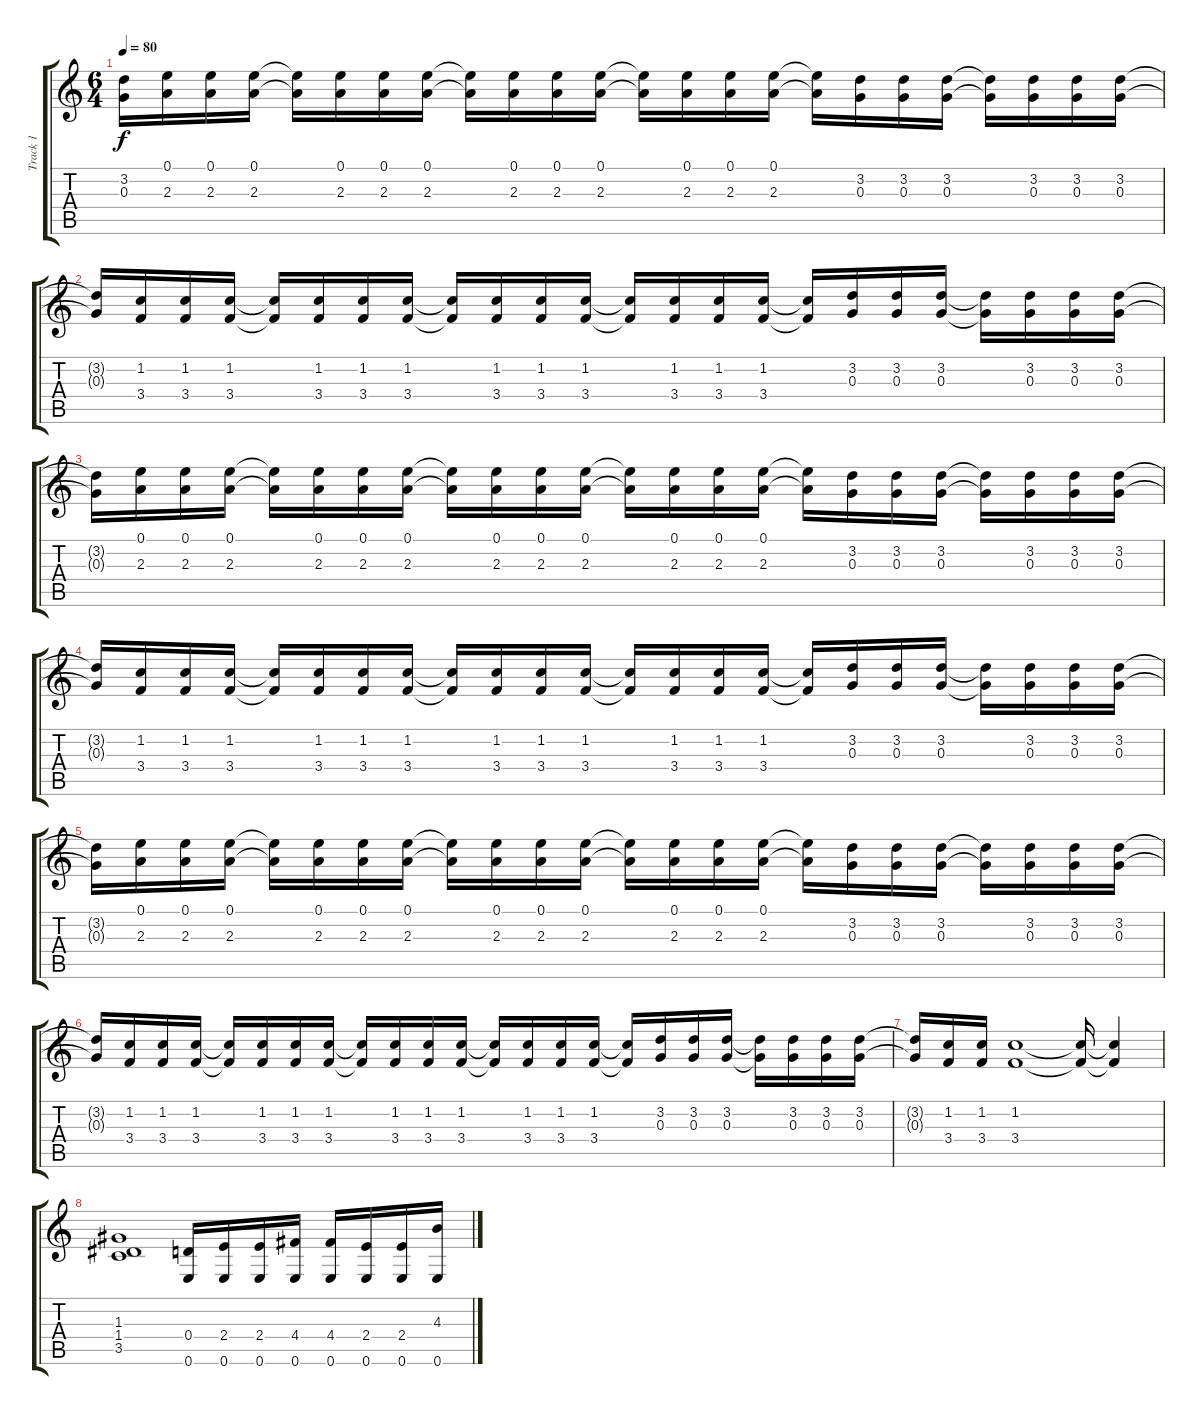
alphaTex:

\track ("Track 1" "Track 1") {instrument acousticguitarsteel}
\staff {score tabs}
\tuning (E4 B3 G3 D3 A2 E2) {hide}
\ts (6 4)
\tempo 80
\clef g2
\ks c
(3.2{t} 0.3{t}).16{dy f} (0.1 2.3).16 (0.1 2.3).16 (0.1 2.3).16 (0.1{t} 2.3{t}).16 (0.1 2.3).16 (0.1 2.3).16 (0.1 2.3).16 (0.1{t} 2.3{t}).16 (0.1 2.3).16 (0.1 2.3).16 (0.1 2.3).16 (0.1{t} 2.3{t}).16 (0.1 2.3).16 (0.1 2.3).16 (0.1 2.3).16 (0.1{t} 2.3{t}).16 (3.2 0.3).16 (3.2 0.3).16 (3.2 0.3).16 (3.2{t} 0.3{t}).16 (3.2 0.3).16 (3.2 0.3).16 (3.2 0.3).16 |
(3.2{t} 0.3{t}).16 (1.2 3.4).16 (1.2 3.4).16 (1.2 3.4).16 (1.2{t} 3.4{t}).16 (1.2 3.4).16 (1.2 3.4).16 (1.2 3.4).16 (1.2{t} 3.4{t}).16 (1.2 3.4).16 (1.2 3.4).16 (1.2 3.4).16 (1.2{t} 3.4{t}).16 (1.2 3.4).16 (1.2 3.4).16 (1.2 3.4).16 (1.2{t} 3.4{t}).16 (3.2 0.3).16 (3.2 0.3).16 (3.2 0.3).16 (3.2{t} 0.3{t}).16 (3.2 0.3).16 (3.2 0.3).16 (3.2 0.3).16 |
(3.2{t} 0.3{t}).16 (0.1 2.3).16 (0.1 2.3).16 (0.1 2.3).16 (0.1{t} 2.3{t}).16 (0.1 2.3).16 (0.1 2.3).16 (0.1 2.3).16 (0.1{t} 2.3{t}).16 (0.1 2.3).16 (0.1 2.3).16 (0.1 2.3).16 (0.1{t} 2.3{t}).16 (0.1 2.3).16 (0.1 2.3).16 (0.1 2.3).16 (0.1{t} 2.3{t}).16 (3.2 0.3).16 (3.2 0.3).16 (3.2 0.3).16 (3.2{t} 0.3{t}).16 (3.2 0.3).16 (3.2 0.3).16 (3.2 0.3).16 |
(3.2{t} 0.3{t}).16 (1.2 3.4).16 (1.2 3.4).16 (1.2 3.4).16 (1.2{t} 3.4{t}).16 (1.2 3.4).16 (1.2 3.4).16 (1.2 3.4).16 (1.2{t} 3.4{t}).16 (1.2 3.4).16 (1.2 3.4).16 (1.2 3.4).16 (1.2{t} 3.4{t}).16 (1.2 3.4).16 (1.2 3.4).16 (1.2 3.4).16 (1.2{t} 3.4{t}).16 (3.2 0.3).16 (3.2 0.3).16 (3.2 0.3).16 (3.2{t} 0.3{t}).16 (3.2 0.3).16 (3.2 0.3).16 (3.2 0.3).16 |
(3.2{t} 0.3{t}).16 (0.1 2.3).16 (0.1 2.3).16 (0.1 2.3).16 (0.1{t} 2.3{t}).16 (0.1 2.3).16 (0.1 2.3).16 (0.1 2.3).16 (0.1{t} 2.3{t}).16 (0.1 2.3).16 (0.1 2.3).16 (0.1 2.3).16 (0.1{t} 2.3{t}).16 (0.1 2.3).16 (0.1 2.3).16 (0.1 2.3).16 (0.1{t} 2.3{t}).16 (3.2 0.3).16 (3.2 0.3).16 (3.2 0.3).16 (3.2{t} 0.3{t}).16 (3.2 0.3).16 (3.2 0.3).16 (3.2 0.3).16 |
(3.2{t} 0.3{t}).16 (1.2 3.4).16 (1.2 3.4).16 (1.2 3.4).16 (1.2{t} 3.4{t}).16 (1.2 3.4).16 (1.2 3.4).16 (1.2 3.4).16 (1.2{t} 3.4{t}).16 (1.2 3.4).16 (1.2 3.4).16 (1.2 3.4).16 (1.2{t} 3.4{t}).16 (1.2 3.4).16 (1.2 3.4).16 (1.2 3.4).16 (1.2{t} 3.4{t}).16 (3.2 0.3).16 (3.2 0.3).16 (3.2 0.3).16 (3.2{t} 0.3{t}).16 (3.2 0.3).16 (3.2 0.3).16 (3.2 0.3).16 |
(3.2{t} 0.3{t}).16 (1.2 3.4).16 (1.2 3.4).16 (1.2 3.4).1 (1.2{t} 3.4{t}).16 (1.2{t} 3.4{t}).4 |
(1.3 1.4 3.5).1 (0.4 0.6).16 (2.4 0.6).16 (2.4 0.6).16 (4.4 0.6).16 (4.4 0.6).16 (2.4 0.6).16 (2.4 0.6).16 (4.3 0.6).16
